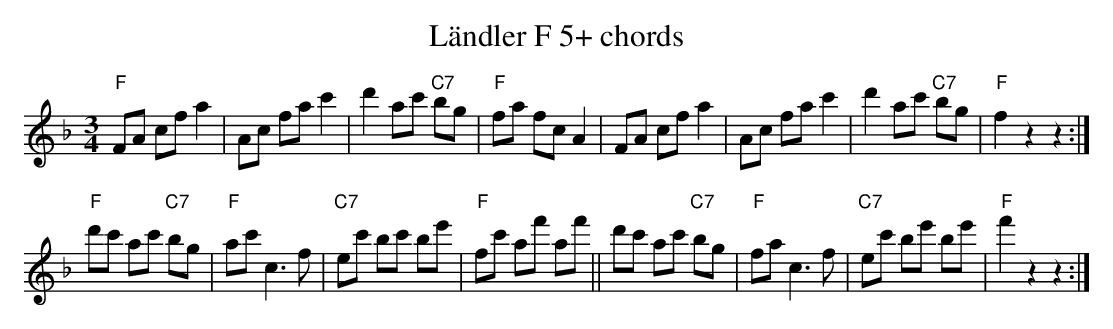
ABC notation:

X:1
T:Ländler F 5+ chords
M:3/4
L:1/8
K:Fmaj%%MIDI gchordon
"F"FA cf a2 | Ac fa c'2 | d'2 ac' "C7"bg | "F"fa fc A2 | FA cf a2 | Ac fa c'2 | d'2 ac' "C7"bg | "F"f2 z2z2 :|
"F"d'c' ac' "C7"bg | "F"ac' c3f | "C7"ec' bc' be' | "F"fc' af' af' || d'c' ac' "C7"bg | "F"fa c3f | "C7"ec' be' be' | "F"f'2 z2z2 :|
